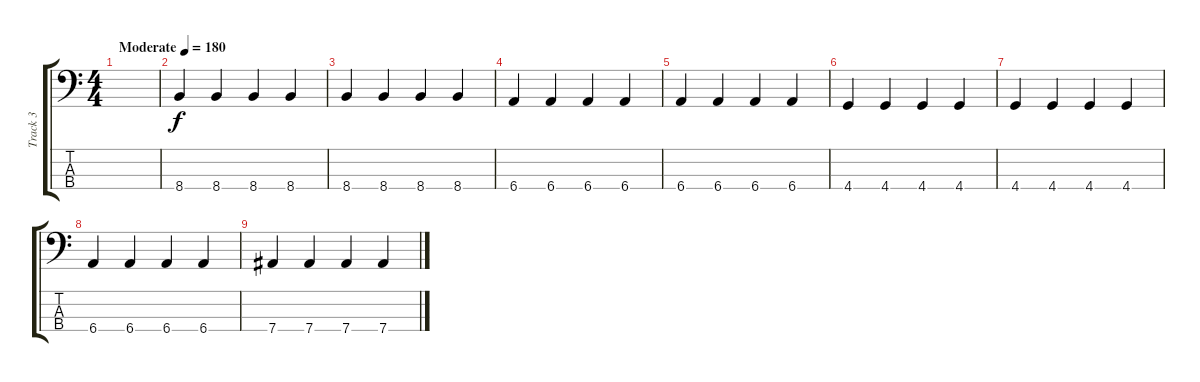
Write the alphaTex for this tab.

\track ("Track 3" "Track 3") {instrument electricbassfinger}
\staff {score tabs}
\tuning (Gb2 Db2 Ab1 Eb1) {hide}
\ts (4 4)
\tempo (180 "Moderate")
\clef f4
\ks c
|
8.4.4 8.4.4 8.4.4 8.4.4 |
8.4.4 8.4.4 8.4.4 8.4.4 |
6.4.4 6.4.4 6.4.4 6.4.4 |
6.4.4 6.4.4 6.4.4 6.4.4 |
4.4.4 4.4.4 4.4.4 4.4.4 |
4.4.4 4.4.4 4.4.4 4.4.4 |
6.4.4 6.4.4 6.4.4 6.4.4 |
7.4.4 7.4.4 7.4.4 7.4.4
